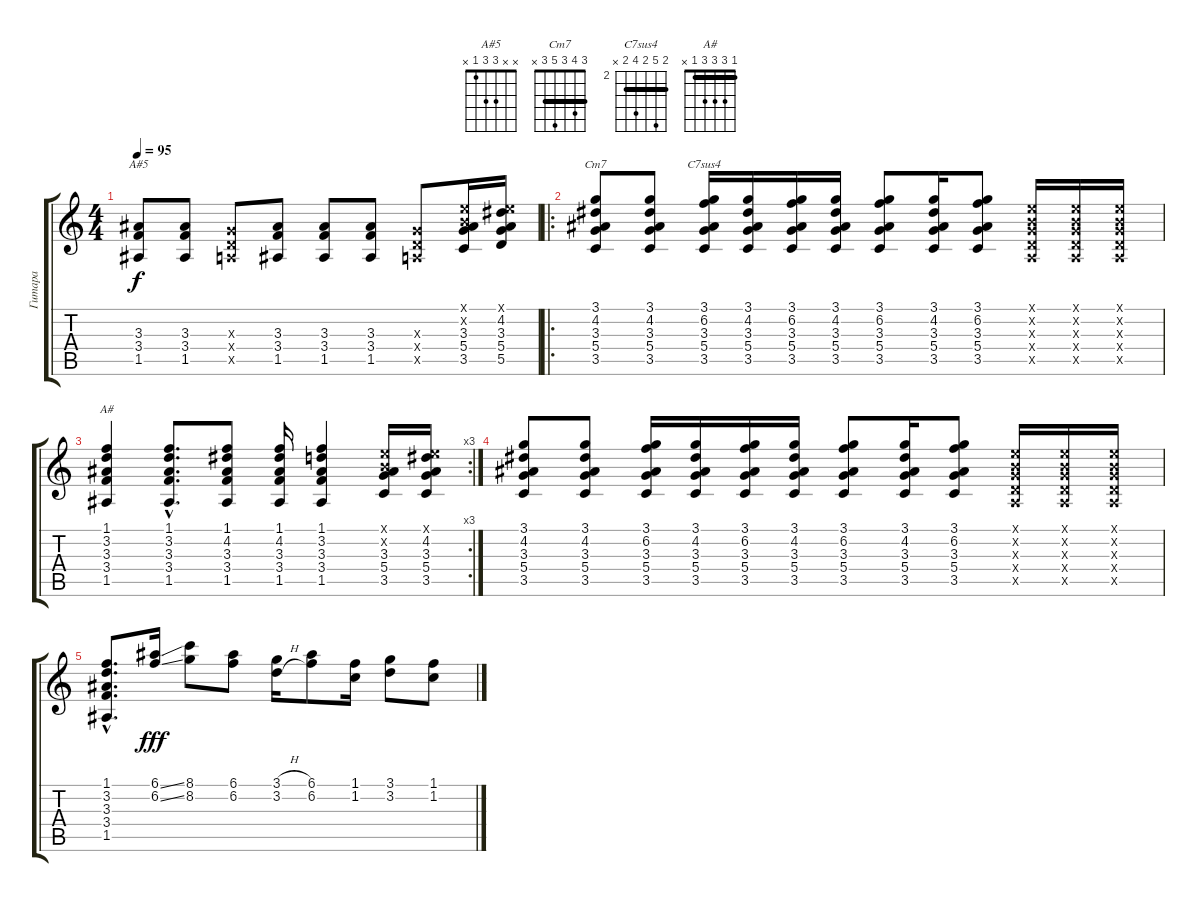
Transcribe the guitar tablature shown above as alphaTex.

\track ("Гитара" "Гитара") {instrument electricguitarclean}
\staff {score tabs}
\tuning (E4 B3 G3 D3 A2 E2) {hide}
\chord ("A#5" x x 3 3 1 x)
\chord ("Cm7" 3 4 3 5 3 x) {barre 3}
\chord ("C7sus4" 3 6 3 5 3 x) {firstfret 2 barre 3}
\chord ("A#" 1 3 3 3 1 x) {barre 1}
\ts (4 4)
\tempo 95
\clef g2
\ks c
(3.3 3.4 1.5).8{ch "A#5" dy f} (3.3 3.4 1.5).8 (0.3{x} 0.4{x} 0.5{x}).8 (3.3 3.4 1.5).8 (3.3 3.4 1.5).8 (3.3 3.4 1.5).8 (0.3{x} 0.4{x} 0.5{x}).8 (0.1{x} 0.2{x} 3.3 5.4 3.5).16 (0.1{x} 4.2 3.3 5.4 5.5).16 |
\ro
(3.1 4.2 3.3 5.4 3.5).8{ch "Cm7"} (3.1 4.2 3.3 5.4 3.5).8 (3.1 6.2 3.3 5.4 3.5).16{ch "C7sus4"} (3.1 4.2 3.3 5.4 3.5).16 (3.1 6.2 3.3 5.4 3.5).16 (3.1 4.2 3.3 5.4 3.5).16 (3.1 6.2 3.3 5.4 3.5).8 (3.1 4.2 3.3 5.4 3.5).16 (3.1 6.2 3.3 5.4 3.5).8 (0.1{x} 0.2{x} 0.3{x} 0.4{x} 0.5{x}).16 (0.1{x} 0.2{x} 0.3{x} 0.4{x} 0.5{x}).16 (0.1{x} 0.2{x} 0.3{x} 0.4{x} 0.5{x}).16 |
\rc 3
(1.1 3.2 3.3 3.4 1.5).4{ch "A#"} (1.1{hac} 3.2{hac} 3.3{hac} 3.4{hac} 1.5{hac}).8{d} (1.1 4.2 3.3 3.4 1.5).8 (1.1 4.2 3.3 3.4 1.5).16 (1.1 3.2 3.3 3.4 1.5).4 (0.1{x} 0.2{x} 3.3 5.4 3.5).16 (0.1{x} 4.2 3.3 5.4 3.5).16 |
(3.1 4.2 3.3 5.4 3.5).8 (3.1 4.2 3.3 5.4 3.5).8 (3.1 6.2 3.3 5.4 3.5).16 (3.1 4.2 3.3 5.4 3.5).16 (3.1 6.2 3.3 5.4 3.5).16 (3.1 4.2 3.3 5.4 3.5).16 (3.1 6.2 3.3 5.4 3.5).8 (3.1 4.2 3.3 5.4 3.5).16 (3.1 6.2 3.3 5.4 3.5).8 (0.1{x} 0.2{x} 0.3{x} 0.4{x} 0.5{x}).16 (0.1{x} 0.2{x} 0.3{x} 0.4{x} 0.5{x}).16 (0.1{x} 0.2{x} 0.3{x} 0.4{x} 0.5{x}).16 |
(1.1{hac} 3.2{hac} 3.3{hac} 3.4{hac} 1.5{hac}).8{d} (6.1{ss} 6.2{ss}).16{dy fff} (8.1 8.2).8 (6.1 6.2).8 (3.1{h} 3.2{h}).16 (6.1 6.2).8 (1.1 1.2).16 (3.1 3.2).8 (1.1 1.2).8
